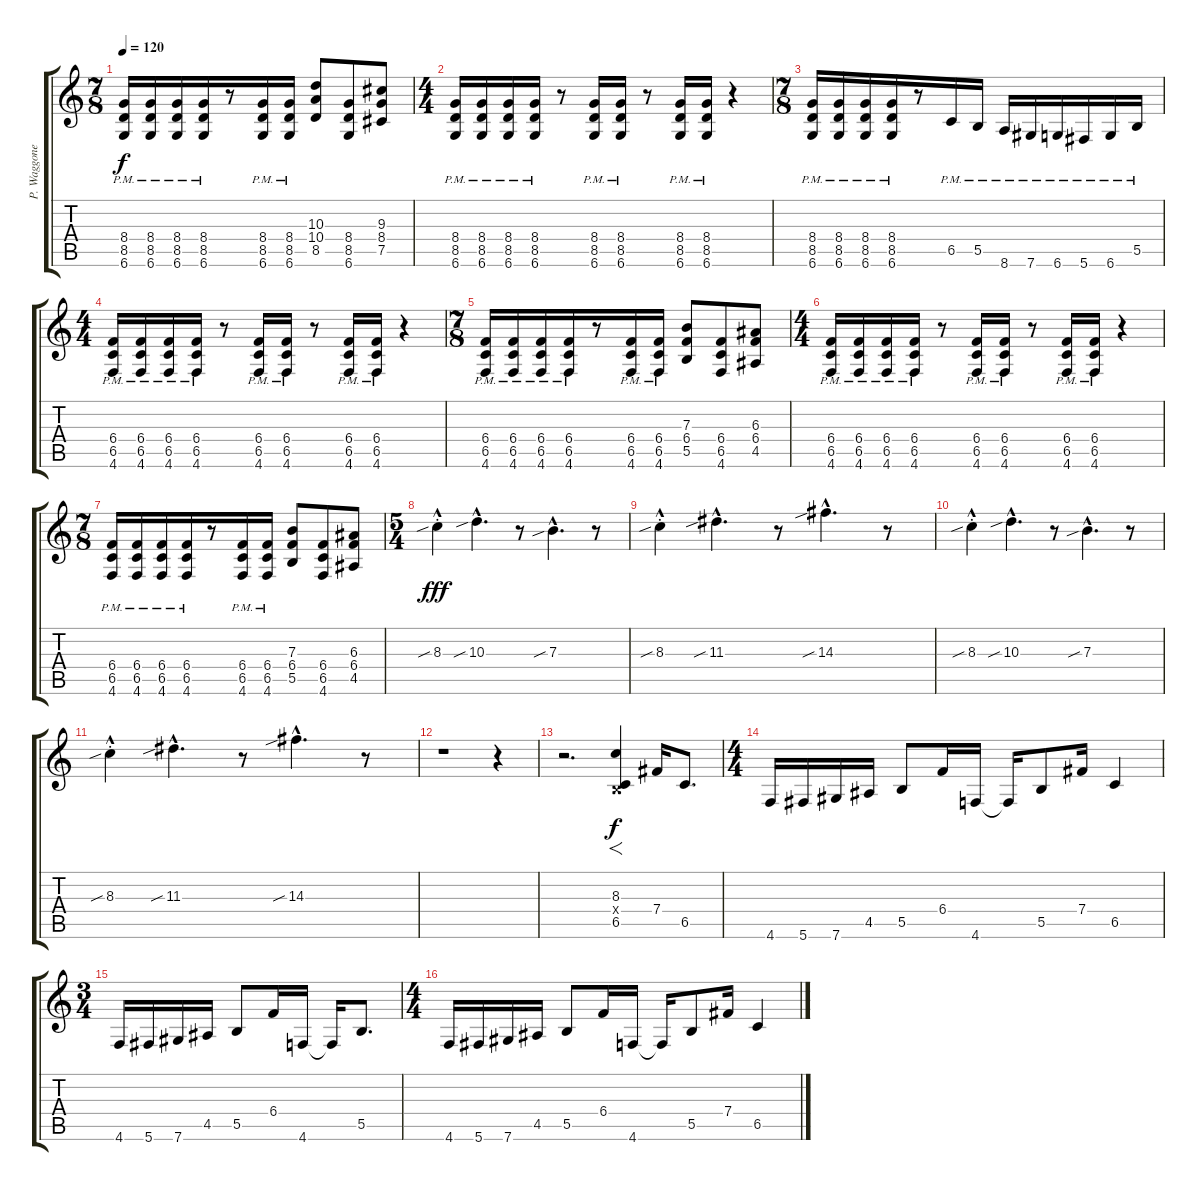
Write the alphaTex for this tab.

\track ("P. Waggoner Gtr." "P. Waggone") {instrument distortionguitar}
\staff {score tabs}
\tuning (Db4 Ab3 E3 B2 Gb2 Db2) {hide}
\ts (7 8)
\tempo 120
\clef g2
\ks c
(8.4{pm} 8.5{pm} 6.6{pm}).16{dy f} (8.4{pm} 8.5{pm} 6.6{pm}).16 (8.4{pm} 8.5{pm} 6.6{pm}).16 (8.4{pm} 8.5{pm} 6.6{pm}).16 r.8 (8.4{pm} 8.5{pm} 6.6{pm}).16 (8.4{pm} 8.5{pm} 6.6{pm}).16 (10.3 10.4 8.5).8 (8.4 8.5 6.6).8 (9.3 8.4 7.5).8 |
\ts (4 4)
(8.4{pm} 8.5{pm} 6.6{pm}).16 (8.4{pm} 8.5{pm} 6.6{pm}).16 (8.4{pm} 8.5{pm} 6.6{pm}).16 (8.4{pm} 8.5{pm} 6.6{pm}).16 r.8 (8.4{pm} 8.5{pm} 6.6{pm}).16 (8.4{pm} 8.5{pm} 6.6{pm}).16 r.8 (8.4{pm} 8.5{pm} 6.6{pm}).16 (8.4{pm} 8.5{pm} 6.6{pm}).16 r.4 |
\ts (7 8)
(8.4{pm} 8.5{pm} 6.6{pm}).16 (8.4{pm} 8.5{pm} 6.6{pm}).16 (8.4{pm} 8.5{pm} 6.6{pm}).16 (8.4{pm} 8.5{pm} 6.6{pm}).16 r.8 6.5{pm}.16 5.5{pm}.16 8.6{pm}.16 7.6{pm}.16 6.6{pm}.16 5.6{pm}.16 6.6{pm}.16 5.5{pm}.16 |
\ts (4 4)
(6.4{pm} 6.5{pm} 4.6{pm}).16 (6.4{pm} 6.5{pm} 4.6{pm}).16 (6.4{pm} 6.5{pm} 4.6{pm}).16 (6.4{pm} 6.5{pm} 4.6{pm}).16 r.8 (6.4{pm} 6.5{pm} 4.6{pm}).16 (6.4{pm} 6.5{pm} 4.6{pm}).16 r.8 (6.4{pm} 6.5{pm} 4.6{pm}).16 (6.4{pm} 6.5{pm} 4.6{pm}).16 r.4 |
\ts (7 8)
(6.4{pm} 6.5{pm} 4.6{pm}).16 (6.4{pm} 6.5{pm} 4.6{pm}).16 (6.4{pm} 6.5{pm} 4.6{pm}).16 (6.4{pm} 6.5{pm} 4.6{pm}).16 r.8 (6.4{pm} 6.5{pm} 4.6{pm}).16 (6.4{pm} 6.5{pm} 4.6{pm}).16 (7.3 6.4 5.5).8 (6.4 6.5 4.6).8 (6.3 6.4 4.5).8 |
\ts (4 4)
(6.4{pm} 6.5{pm} 4.6{pm}).16 (6.4{pm} 6.5{pm} 4.6{pm}).16 (6.4{pm} 6.5{pm} 4.6{pm}).16 (6.4{pm} 6.5{pm} 4.6{pm}).16 r.8 (6.4{pm} 6.5{pm} 4.6{pm}).16 (6.4{pm} 6.5{pm} 4.6{pm}).16 r.8 (6.4{pm} 6.5{pm} 4.6{pm}).16 (6.4{pm} 6.5{pm} 4.6{pm}).16 r.4 |
\ts (7 8)
(6.4{pm} 6.5{pm} 4.6{pm}).16 (6.4{pm} 6.5{pm} 4.6{pm}).16 (6.4{pm} 6.5{pm} 4.6{pm}).16 (6.4{pm} 6.5{pm} 4.6{pm}).16 r.8 (6.4{pm} 6.5{pm} 4.6{pm}).16 (6.4{pm} 6.5{pm} 4.6{pm}).16 (7.3 6.4 5.5).8 (6.4 6.5 4.6).8 (6.3 6.4 4.5).8 |
\ts (5 4)
8.3{sib hac st}.4{dy fff balance 8} 10.3{sib hac}.4{d} r.8 7.3{sib hac}.4{d} r.8 |
8.3{sib hac st}.4 11.3{sib hac}.4{d} r.8 14.3{sib hac}.4{d} r.8 |
8.3{sib hac st}.4 10.3{sib hac}.4{d} r.8 7.3{sib hac}.4{d} r.8 |
8.3{sib hac st}.4 11.3{sib hac}.4{d} r.8 14.3{sib hac}.4{d} r.8 |
r.1 r.4 |
r.2{d balance 0} (8.3 0.4{x} 6.5).4{f dy f} 7.4.16 6.5.8{d} |
\ts (4 4)
4.6.16 5.6.16 7.6.16 4.5.16 5.5.8 6.4.16 4.6.16 4.6{t}.16 5.5.8 7.4.16 6.5.4 |
\ts (3 4)
4.6.16 5.6.16 7.6.16 4.5.16 5.5.8 6.4.16 4.6.16 4.6{t}.16 5.5.8{d} |
\ts (4 4)
4.6.16 5.6.16 7.6.16 4.5.16 5.5.8 6.4.16 4.6.16 4.6{t}.16 5.5.8 7.4.16 6.5.4
